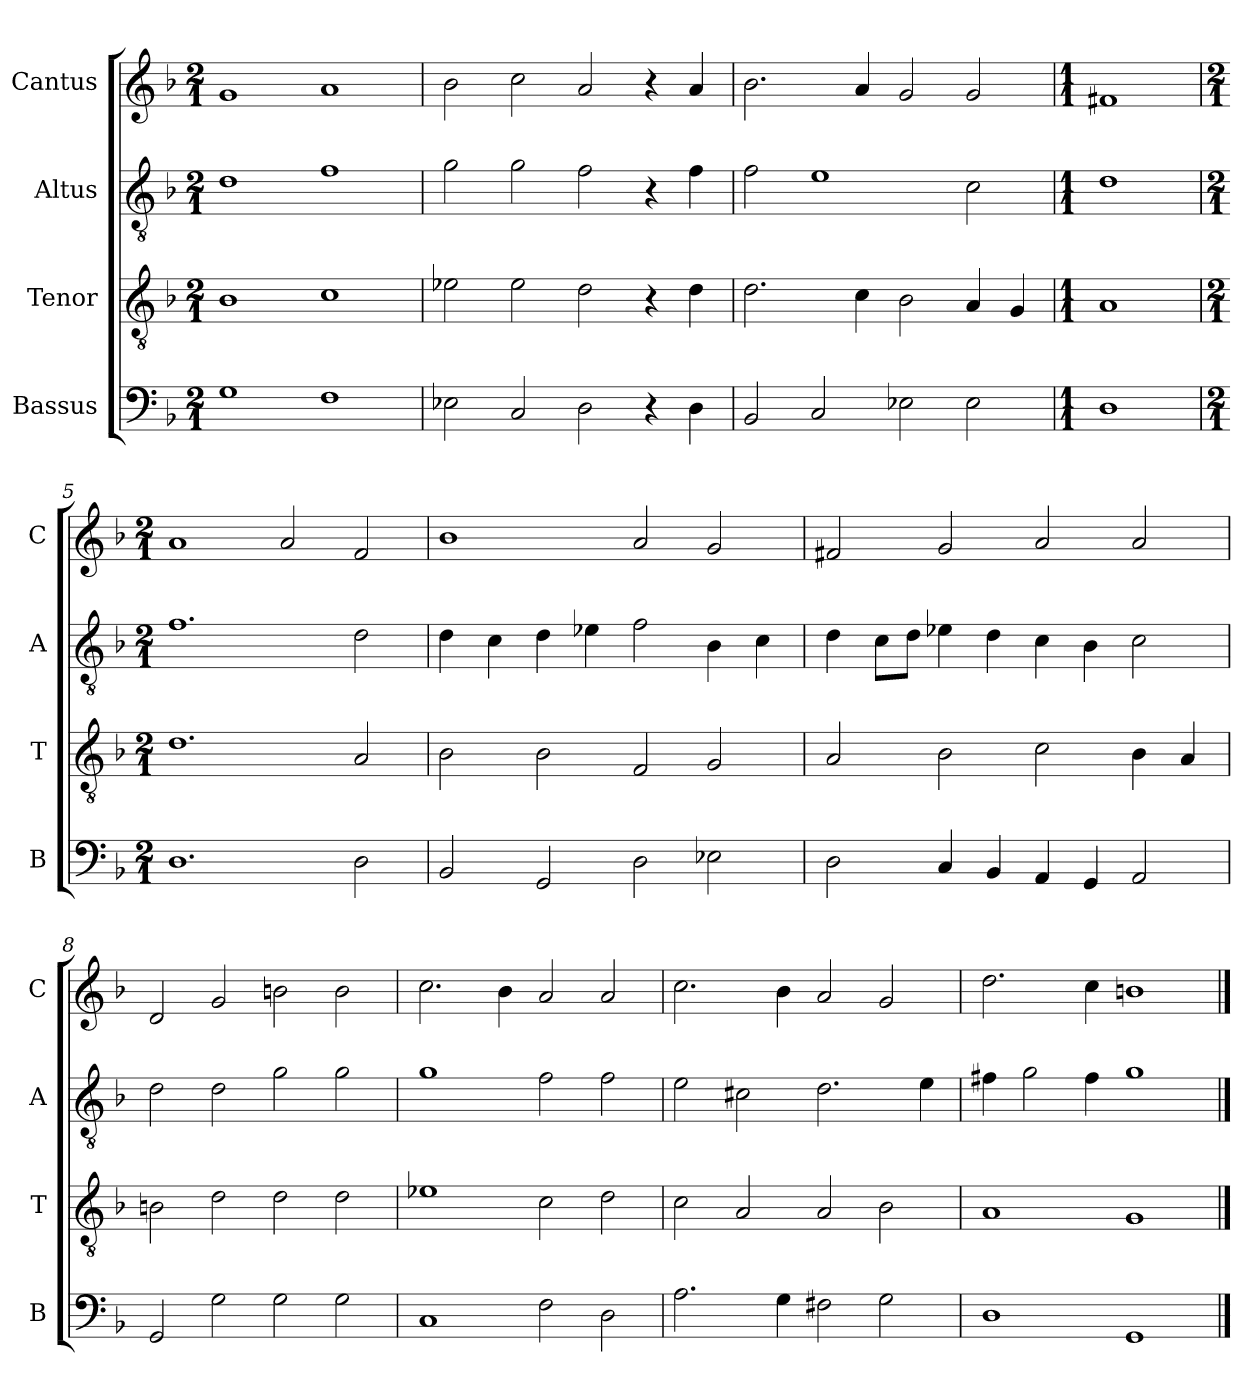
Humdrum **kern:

**kern	**kern	**kern	**kern
*part4	*part3	*part2	*part1
*staff4	*staff3	*staff2	*staff1
*I"Bassus	*I"Tenor	*I"Altus	*I"Cantus
*I'B	*I'T	*I'A	*I'C
*clefF4	*clefGv2	*clefGv2	*clefG2
*k[b-]	*k[b-]	*k[b-]	*k[b-]
*M2/1	*M2/1	*M2/1	*M2/1
=1	=1	=1	=1
1G	1B-	1d	1g
1F	1c	1f	1a
=2	=2	=2	=2
2E-X	2e-X	2g	2b-
2C	2e-	2g	2cc
2D	2d	2f	2a
4r	4r	4r	4r
4D	4d	4f	4a
=3	=3	=3	=3
2BB-	2.d	2f	2.b-
2C	.	1e	.
.	4c	.	4a
2E-X	2B-	.	2g
2E-	4A	2c	2g
.	4G	.	.
=4	=4	=4	=4
*M1/1	*M1/1	*M1/1	*M1/1
1D	1A	1d	1f#X
=5	=5	=5	=5
*M2/1	*M2/1	*M2/1	*M2/1
1.D	1.d	1.f	1a
.	.	.	2a
2D	2A	2d	2f
=6	=6	=6	=6
2BB-	2B-	4d	1b-
.	.	4c	.
2GG	2B-	4d	.
.	.	4e-X	.
2D	2F	2f	2a
2E-X	2G	4B-	2g
.	.	4c	.
=7	=7	=7	=7
2D	2A	4d	2f#X
.	.	8cL	.
.	.	8dJ	.
4C	2B-	4e-X	2g
4BB-	.	4d	.
4AA	2c	4c	2a
4GG	.	4B-	.
2AA	4B-	2c	2a
.	4A	.	.
=8	=8	=8	=8
2GG	2Bn	2d	2d
2G	2d	2d	2g
2G	2d	2g	2bn
2G	2d	2g	2b
=9	=9	=9	=9
1C	1e-X	1g	2.cc
.	.	.	4b-
2F	2c	2f	2a
2D	2d	2f	2a
=10	=10	=10	=10
2.A	2c	2e	2.cc
.	2A	2c#X	.
4G	.	.	4b-
2F#X	2A	2.d	2a
2G	2B-	.	2g
.	.	4e	.
=11	=11	=11	=11
1D	1A	4f#X	2.dd
.	.	2g	.
.	.	4f#	4cc
1GG	1G	1g	1bn
==	==	==	==
*-	*-	*-	*-
